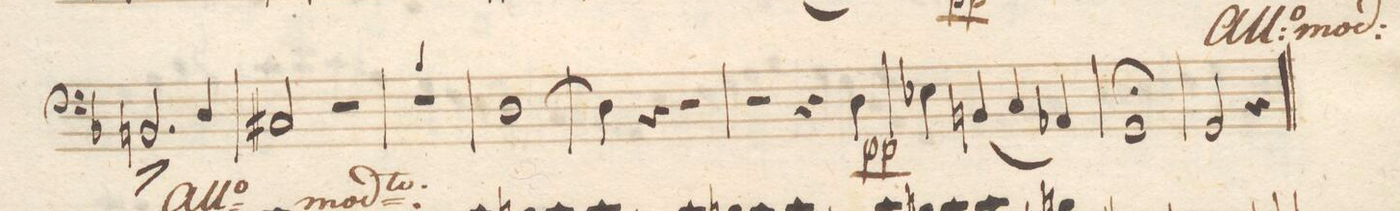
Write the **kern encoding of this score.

**kern	**dynam
*I"Basʃo e Violoncello	*
*clefF4	*
*k[b-]	*
*met(c)	*
*M4/4	*
2.BBn^/	.
4D/	.
=44	=44
2C#X/	.
2r	.
=45	=45
1r	.
=46	=46
[1D	.
=47	=47
4D\]	.
4r	.
2r	.
=48	=48
2r	.
4r	.
*	*below
4D\	pp
=49	=49
4E-X\	.
(4BBn/	.
4C/	.
4AA-X/)	.
=50	=50
1GG;	.
=	=
2GG/	.
4r	.
=51	=51
*M2/2	*
*met(c|)	*
*-	*-
